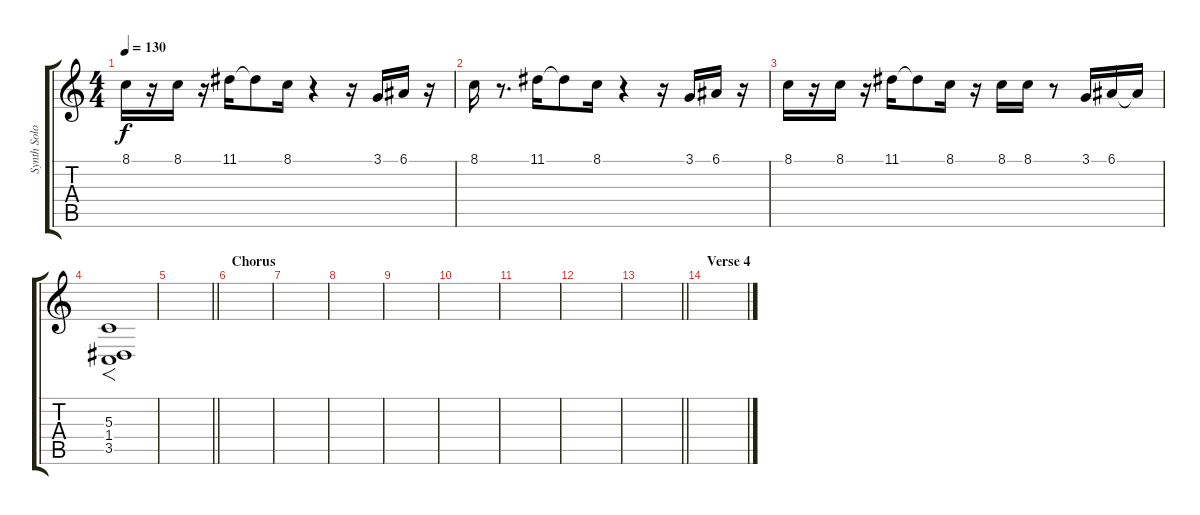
\track ("Synth Solo" "Synth Solo") {instrument synthbrass1}
\staff {score tabs}
\tuning (E4 B3 G3 D3 A2 E2) {hide}
\ts (4 4)
\tempo 130
\clef g2
\ks c
8.1.16{dy f} r.16 8.1.16 r.16 11.1.16 11.1{t}.8 8.1.16 r.4 r.16 3.1.16 6.1.16 r.16 |
8.1.16 r.8{d} 11.1.16 11.1{t}.8 8.1.16 r.4 r.16 3.1.16 6.1.16 r.16 |
8.1.16 r.16 8.1.16 r.16 11.1.16 11.1{t}.8 8.1.16 r.16 8.1.16 8.1.16 r.8 3.1.16 6.1.16 6.1{t}.16 |
(5.3 1.4 3.5).1{f} |
\barLineRight lightlight
|
\section ("" "Chorus")
|
|
|
|
|
|
|
\barLineRight lightlight
|
\section ("" "Verse 4")
